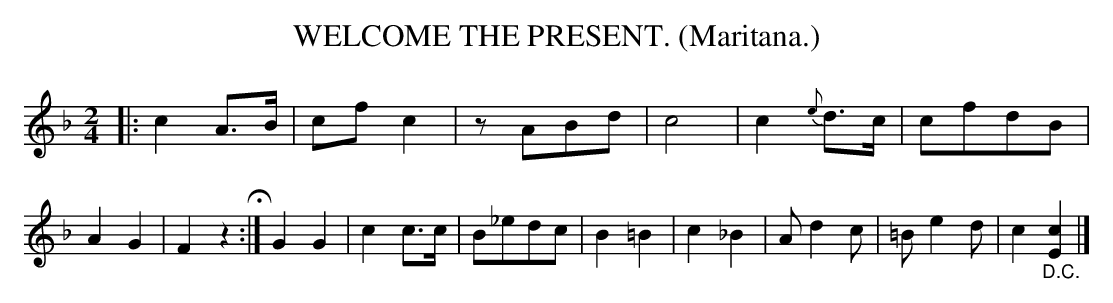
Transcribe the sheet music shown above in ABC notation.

X:1
T: WELCOME THE PRESENT. (Maritana.)
M: 2/4
L: 1/8
K: F
|:\
c2A>B | cfc2 | zABd | c4 |\
c2{e}d>c | cfdB | A2G2 | F2z2 H:|\
G2G2 | c2c>c | B_edc | B2=B2 |\
c2_B2 | Ad2c | =Be2d | c2"_D.C."[c2E2] |]
